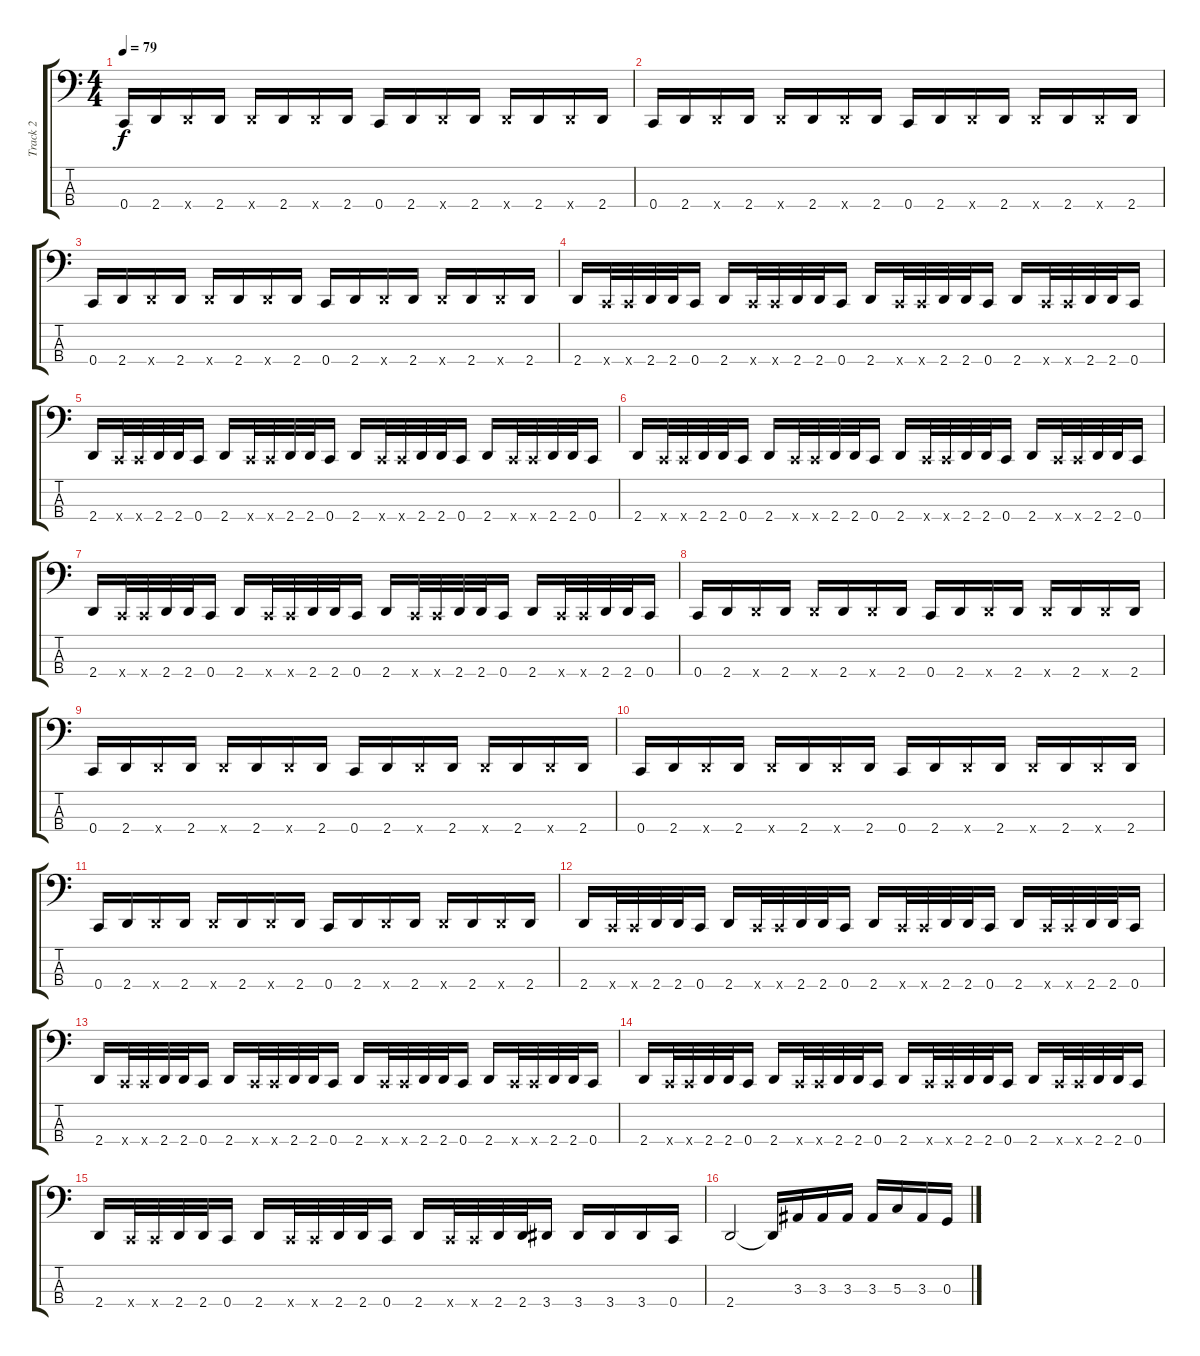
\track ("Track 2" "Track 2") {instrument electricbassfinger}
\staff {score tabs}
\tuning (F2 C2 G1 C1) {hide}
\ts (4 4)
\tempo 79
\clef f4
\ks c
0.4.16{dy f} 2.4.16 2.4{x}.16 2.4.16 2.4{x}.16 2.4.16 2.4{x}.16 2.4.16 0.4.16 2.4.16 2.4{x}.16 2.4.16 2.4{x}.16 2.4.16 2.4{x}.16 2.4.16 |
0.4.16 2.4.16 2.4{x}.16 2.4.16 2.4{x}.16 2.4.16 2.4{x}.16 2.4.16 0.4.16 2.4.16 2.4{x}.16 2.4.16 2.4{x}.16 2.4.16 2.4{x}.16 2.4.16 |
0.4.16 2.4.16 2.4{x}.16 2.4.16 2.4{x}.16 2.4.16 2.4{x}.16 2.4.16 0.4.16 2.4.16 2.4{x}.16 2.4.16 2.4{x}.16 2.4.16 2.4{x}.16 2.4.16 |
2.4.16 0.4{x}.32 0.4{x}.32 2.4.32 2.4.32 0.4.16 2.4.16 0.4{x}.32 0.4{x}.32 2.4.32 2.4.32 0.4.16 2.4.16 0.4{x}.32 0.4{x}.32 2.4.32 2.4.32 0.4.16 2.4.16 0.4{x}.32 0.4{x}.32 2.4.32 2.4.32 0.4.16 |
2.4.16 0.4{x}.32 0.4{x}.32 2.4.32 2.4.32 0.4.16 2.4.16 0.4{x}.32 0.4{x}.32 2.4.32 2.4.32 0.4.16 2.4.16 0.4{x}.32 0.4{x}.32 2.4.32 2.4.32 0.4.16 2.4.16 0.4{x}.32 0.4{x}.32 2.4.32 2.4.32 0.4.16 |
2.4.16 0.4{x}.32 0.4{x}.32 2.4.32 2.4.32 0.4.16 2.4.16 0.4{x}.32 0.4{x}.32 2.4.32 2.4.32 0.4.16 2.4.16 0.4{x}.32 0.4{x}.32 2.4.32 2.4.32 0.4.16 2.4.16 0.4{x}.32 0.4{x}.32 2.4.32 2.4.32 0.4.16 |
2.4.16 0.4{x}.32 0.4{x}.32 2.4.32 2.4.32 0.4.16 2.4.16 0.4{x}.32 0.4{x}.32 2.4.32 2.4.32 0.4.16 2.4.16 0.4{x}.32 0.4{x}.32 2.4.32 2.4.32 0.4.16 2.4.16 0.4{x}.32 0.4{x}.32 2.4.32 2.4.32 0.4.16 |
0.4.16 2.4.16 2.4{x}.16 2.4.16 2.4{x}.16 2.4.16 2.4{x}.16 2.4.16 0.4.16 2.4.16 2.4{x}.16 2.4.16 2.4{x}.16 2.4.16 2.4{x}.16 2.4.16 |
0.4.16 2.4.16 2.4{x}.16 2.4.16 2.4{x}.16 2.4.16 2.4{x}.16 2.4.16 0.4.16 2.4.16 2.4{x}.16 2.4.16 2.4{x}.16 2.4.16 2.4{x}.16 2.4.16 |
0.4.16 2.4.16 2.4{x}.16 2.4.16 2.4{x}.16 2.4.16 2.4{x}.16 2.4.16 0.4.16 2.4.16 2.4{x}.16 2.4.16 2.4{x}.16 2.4.16 2.4{x}.16 2.4.16 |
0.4.16 2.4.16 2.4{x}.16 2.4.16 2.4{x}.16 2.4.16 2.4{x}.16 2.4.16 0.4.16 2.4.16 2.4{x}.16 2.4.16 2.4{x}.16 2.4.16 2.4{x}.16 2.4.16 |
2.4.16 0.4{x}.32 0.4{x}.32 2.4.32 2.4.32 0.4.16 2.4.16 0.4{x}.32 0.4{x}.32 2.4.32 2.4.32 0.4.16 2.4.16 0.4{x}.32 0.4{x}.32 2.4.32 2.4.32 0.4.16 2.4.16 0.4{x}.32 0.4{x}.32 2.4.32 2.4.32 0.4.16 |
2.4.16 0.4{x}.32 0.4{x}.32 2.4.32 2.4.32 0.4.16 2.4.16 0.4{x}.32 0.4{x}.32 2.4.32 2.4.32 0.4.16 2.4.16 0.4{x}.32 0.4{x}.32 2.4.32 2.4.32 0.4.16 2.4.16 0.4{x}.32 0.4{x}.32 2.4.32 2.4.32 0.4.16 |
2.4.16 0.4{x}.32 0.4{x}.32 2.4.32 2.4.32 0.4.16 2.4.16 0.4{x}.32 0.4{x}.32 2.4.32 2.4.32 0.4.16 2.4.16 0.4{x}.32 0.4{x}.32 2.4.32 2.4.32 0.4.16 2.4.16 0.4{x}.32 0.4{x}.32 2.4.32 2.4.32 0.4.16 |
2.4.16 0.4{x}.32 0.4{x}.32 2.4.32 2.4.32 0.4.16 2.4.16 0.4{x}.32 0.4{x}.32 2.4.32 2.4.32 0.4.16 2.4.16 0.4{x}.32 0.4{x}.32 2.4.32 2.4.32 3.4.16 3.4.16 3.4.16 3.4.16 0.4.16 |
2.4.2 2.4{t}.16 3.3.16 3.3.16 3.3.16 3.3.16 5.3.16 3.3.16 0.3.16
